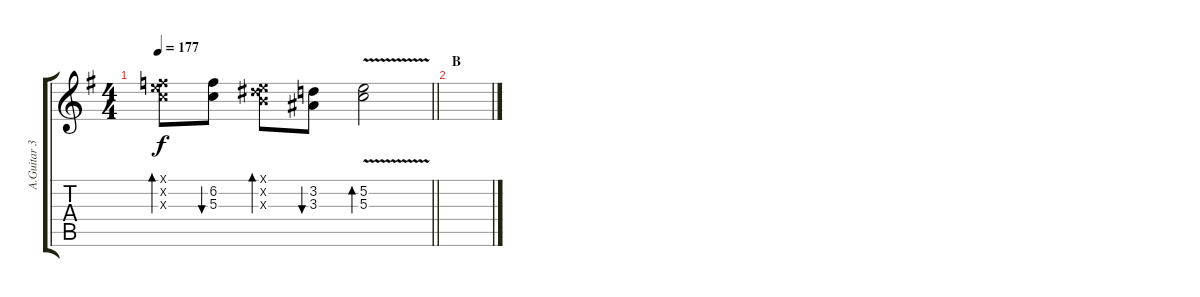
\track ("A.Guitar 3" "A.Guitar 3") {instrument acousticguitarsteel}
\staff {score tabs}
\tuning (E4 B3 G3 D3 A2 E2) {hide}
\ts (4 4)
\tempo 177
\clef g2
\barLineRight lightlight
\ks g
(0.1{x} 6.2{x} 5.3{x}).8{bd 30 dy f} (6.2 5.3).8{bu 30} (0.1{x} 4.2{x} 4.3{x}).8{bd 30} (3.2 3.3).8{bu 30} (5.2{v} 5.3{v}).2{bd 30} |
\section ("" "B")
